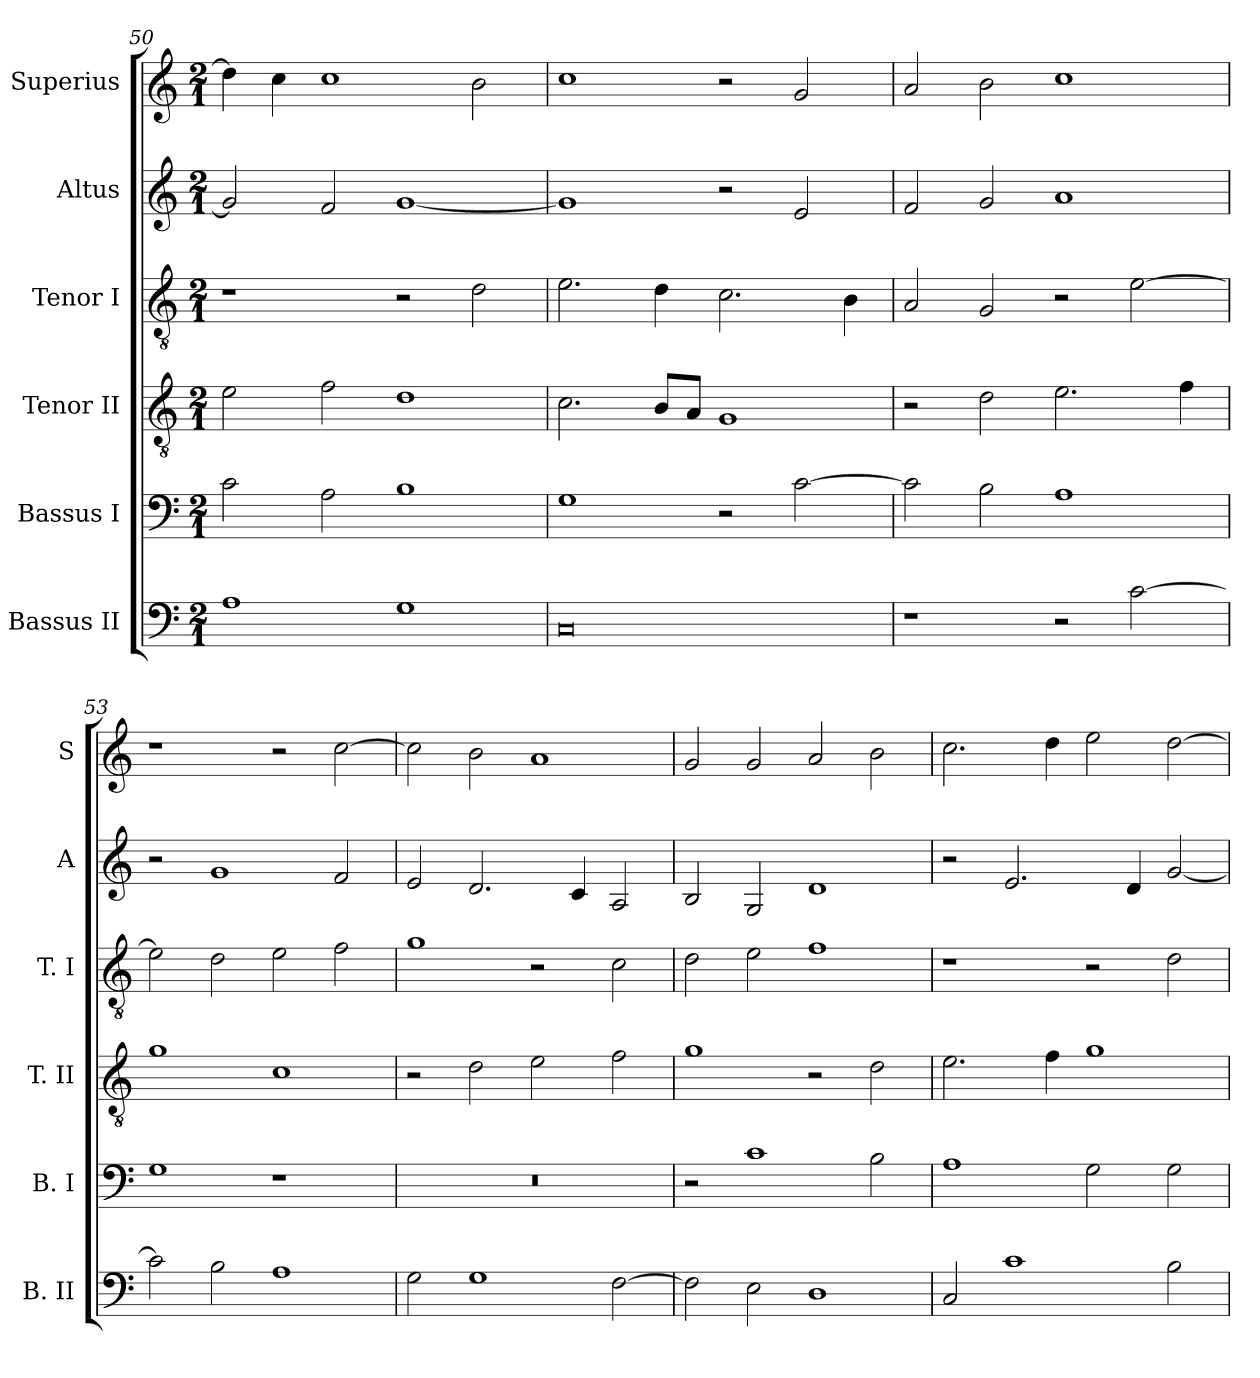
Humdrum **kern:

**kern	**kern	**kern	**kern	**kern	**kern
*part6	*part5	*part4	*part3	*part2	*part1
*staff6	*staff5	*staff4	*staff3	*staff2	*staff1
*I"Bassus II	*I"Bassus I	*I"Tenor II	*I"Tenor I	*I"Altus	*I"Superius
*I'B. II	*I'B. I	*I'T. II	*I'T. I	*I'A	*I'S
*clefF4	*clefF4	*clefGv2	*clefGv2	*clefG2	*clefG2
*k[]	*k[]	*k[]	*k[]	*k[]	*k[]
*C:	*C:	*C:	*C:	*C:	*C:
*M2/1	*M2/1	*M2/1	*M2/1	*M2/1	*M2/1
=50	=50	=50	=50	=50	=50
1A	2c	2e	1r	2g]	4dd]
.	.	.	.	.	4cc
.	2A	2f	.	2f	1cc
1G	1B	1d	2r	[1g	.
.	.	.	2d	.	2b
=51	=51	=51	=51	=51	=51
0C	1G	2.c	2.e	1g]	1cc
.	.	8BL	4d	.	.
.	.	8AJ	.	.	.
.	2r	1G	2.c	2r	2r
.	[2c	.	.	2e	2g
.	.	.	4B	.	.
=52	=52	=52	=52	=52	=52
1r	2c]	2r	2A	2f	2a
.	2B	2d	2G	2g	2b
2r	1A	2.e	2r	1a	1cc
[2c	.	.	[2e	.	.
.	.	4f	.	.	.
=53	=53	=53	=53	=53	=53
2c]	1G	1g	2e]	2r	1r
2B	.	.	2d	1g	.
1A	1r	1c	2e	.	2r
.	.	.	2f	2f	[2cc
=54	=54	=54	=54	=54	=54
2G	0r	2r	1g	2e	2cc]
1G	.	2d	.	2.d	2b
.	.	2e	2r	.	1a
.	.	.	.	4c	.
[2F	.	2f	2c	2A	.
=55	=55	=55	=55	=55	=55
2F]	2r	1g	2d	2B	2g
2E	1c	.	2e	2G	2g
1D	.	2r	1f	1d	2a
.	2B	2d	.	.	2b
=56	=56	=56	=56	=56	=56
2C	1A	2.e	1r	2r	2.cc
1c	.	.	.	2.e	.
.	.	4f	.	.	4dd
.	2G	1g	2r	.	2ee
.	.	.	.	4d	.
2B	2G	.	2d	[2g	[2dd
=	=	=	=	=	=
*-	*-	*-	*-	*-	*-
